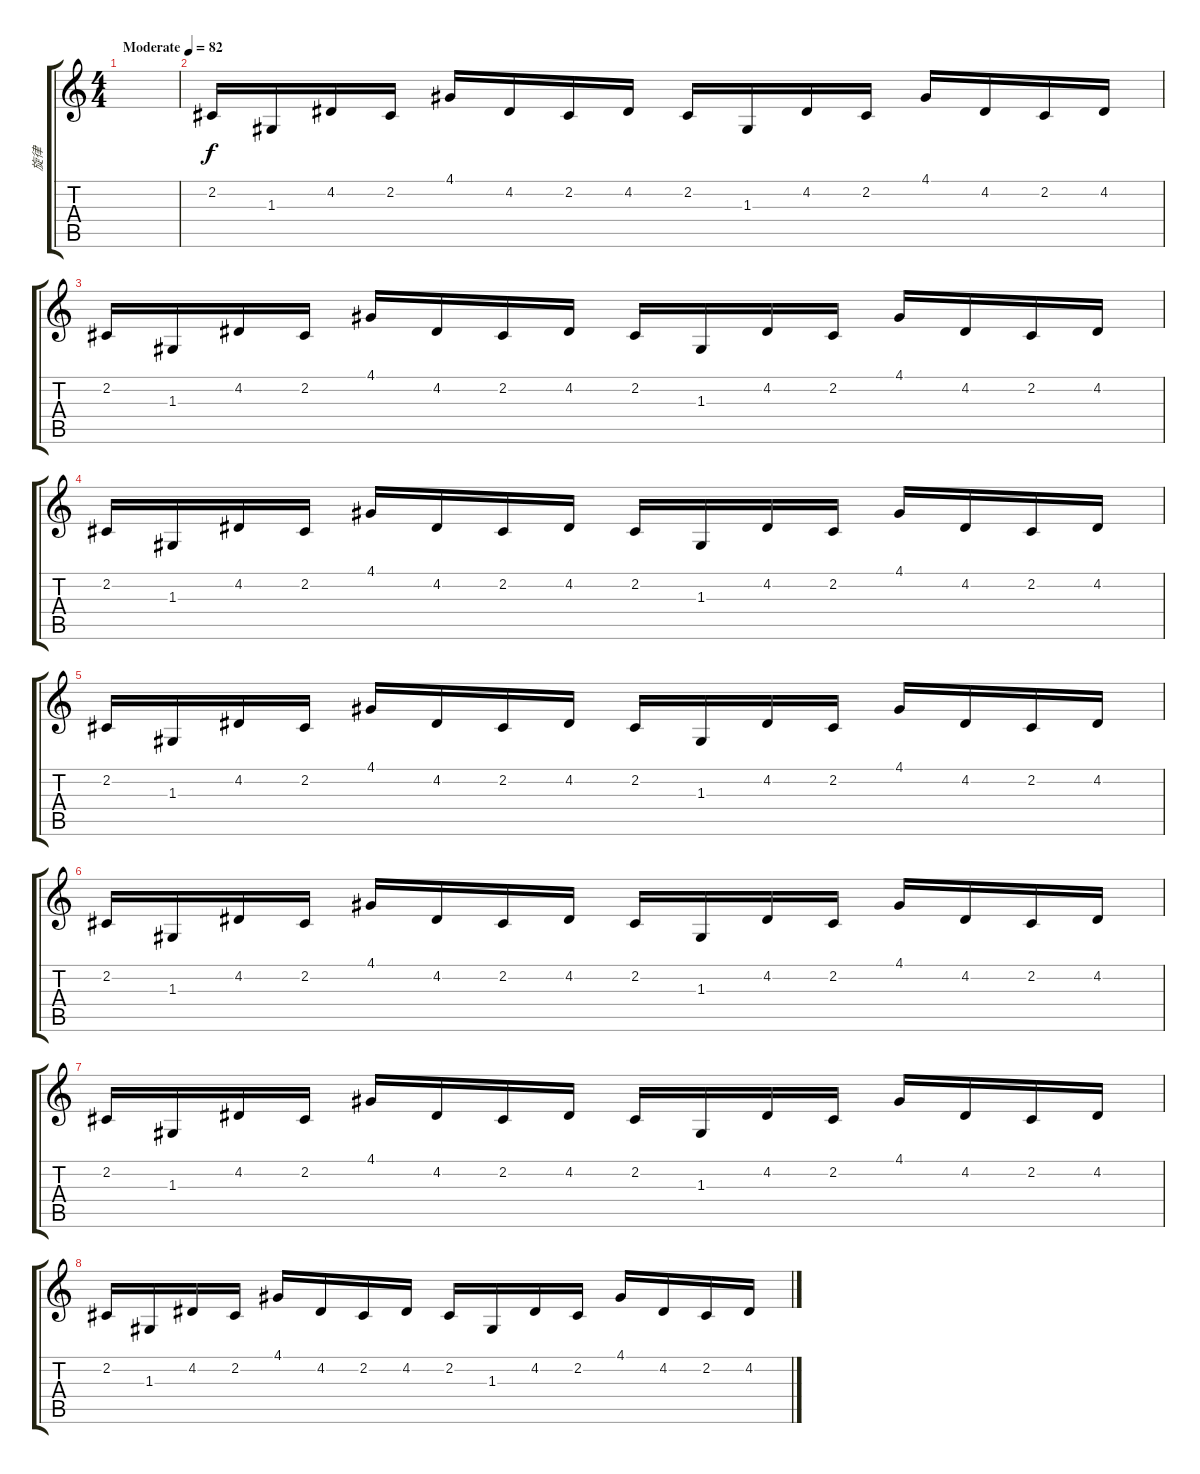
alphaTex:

\track ("旋律" "旋律") {instrument lead6voice}
\staff {score tabs}
\tuning (E4 B3 G3 D3 A2 E2) {hide}
\ts (4 4)
\tempo (82 "Moderate")
\clef g2
\ks c
|
2.2.16 1.3.16 4.2.16 2.2.16 4.1.16 4.2.16 2.2.16 4.2.16 2.2.16 1.3.16 4.2.16 2.2.16 4.1.16 4.2.16 2.2.16 4.2.16 |
2.2.16 1.3.16 4.2.16 2.2.16 4.1.16 4.2.16 2.2.16 4.2.16 2.2.16 1.3.16 4.2.16 2.2.16 4.1.16 4.2.16 2.2.16 4.2.16 |
2.2.16 1.3.16 4.2.16 2.2.16 4.1.16 4.2.16 2.2.16 4.2.16 2.2.16 1.3.16 4.2.16 2.2.16 4.1.16 4.2.16 2.2.16 4.2.16 |
2.2.16 1.3.16 4.2.16 2.2.16 4.1.16 4.2.16 2.2.16 4.2.16 2.2.16 1.3.16 4.2.16 2.2.16 4.1.16 4.2.16 2.2.16 4.2.16 |
2.2.16 1.3.16 4.2.16 2.2.16 4.1.16 4.2.16 2.2.16 4.2.16 2.2.16 1.3.16 4.2.16 2.2.16 4.1.16 4.2.16 2.2.16 4.2.16 |
2.2.16 1.3.16 4.2.16 2.2.16 4.1.16 4.2.16 2.2.16 4.2.16 2.2.16 1.3.16 4.2.16 2.2.16 4.1.16 4.2.16 2.2.16 4.2.16 |
2.2.16 1.3.16 4.2.16 2.2.16 4.1.16 4.2.16 2.2.16 4.2.16 2.2.16 1.3.16 4.2.16 2.2.16 4.1.16 4.2.16 2.2.16 4.2.16
